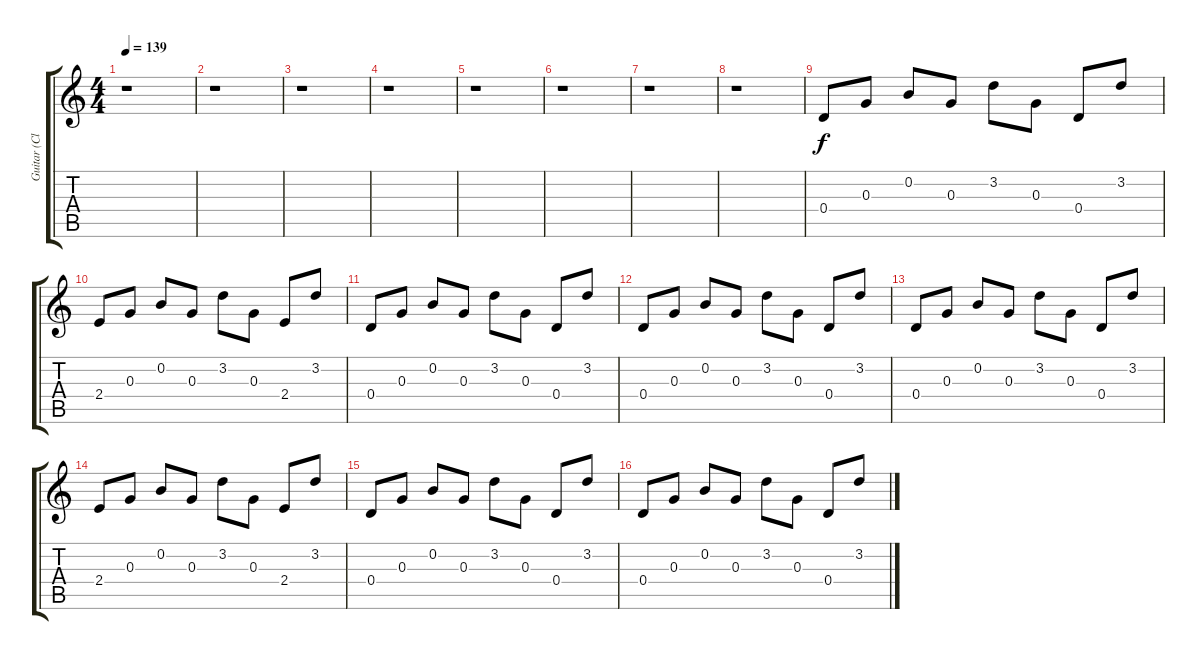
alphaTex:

\track ("Guitar (Clean Double)" "Guitar (Cl") {instrument electricguitarclean}
\staff {score tabs}
\tuning (E4 B3 G3 D3 A2 D2) {hide}
\ts (4 4)
\tempo 139
\clef g2
\ks c
r.1{dy f} |
r.1 |
r.1 |
r.1 |
r.1 |
r.1 |
r.1 |
r.1 |
0.4.8 0.3.8 0.2.8 0.3.8 3.2.8 0.3.8 0.4.8 3.2.8 |
2.4.8 0.3.8 0.2.8 0.3.8 3.2.8 0.3.8 2.4.8 3.2.8 |
0.4.8 0.3.8 0.2.8 0.3.8 3.2.8 0.3.8 0.4.8 3.2.8 |
0.4.8 0.3.8 0.2.8 0.3.8 3.2.8 0.3.8 0.4.8 3.2.8 |
0.4.8 0.3.8 0.2.8 0.3.8 3.2.8 0.3.8 0.4.8 3.2.8 |
2.4.8 0.3.8 0.2.8 0.3.8 3.2.8 0.3.8 2.4.8 3.2.8 |
0.4.8 0.3.8 0.2.8 0.3.8 3.2.8 0.3.8 0.4.8 3.2.8 |
0.4.8 0.3.8 0.2.8 0.3.8 3.2.8 0.3.8 0.4.8 3.2.8
